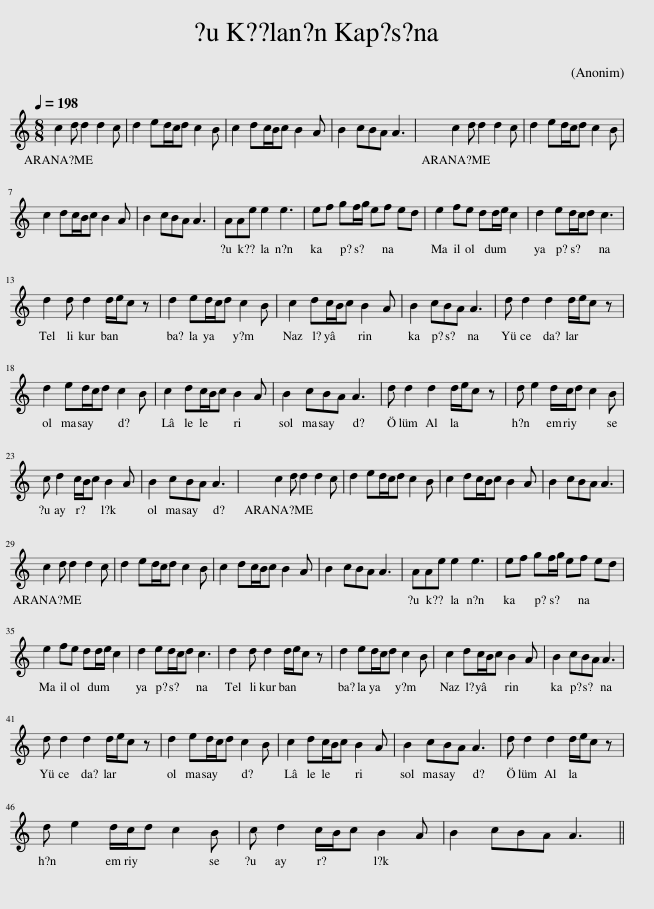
X:1
L:1/8
Q:1/4=198
M:8/8
I:linebreak $
K:C
V:1 treble
V:1
 c2 d d2 d2 c | d2 ed/c/d c2 B | c2 dc/B/c B2 A | B2 cBA A3 | c2 d d2 d2 c | %5
 d2 ed/c/d c2 B |$ c2 dc/B/c B2 A | B2 cBA A3 | AAe e2 e3 | ef gf/g/ ef ed | %10
 e2 fe dd/e/ c2 | d2 ed/c/d c3 |$ d2 d d2 d/e/c z | d2 ed/c/d c2 B | c2 dc/B/c B2 A | %15
 B2 cBA A3 | d d2 d2 d/e/c z |$ d2 ed/c/d c2 B | c2 dc/B/c B2 A | B2 cBA A3 | %20
 d d2 d2 d/e/c z | d e2 d/c/d c2 B |$ c d2 c/B/c B2 A | B2 cBA A3 | c2 d d2 d2 c | %25
 d2 ed/c/d c2 B | c2 dc/B/c B2 A | B2 cBA A3 |$ c2 d d2 d2 c | d2 ed/c/d c2 B | %30
 c2 dc/B/c B2 A | B2 cBA A3 | AAe e2 e3 | ef gf/g/ ef ed |$ e2 fe dd/e/ c2 | %35
 d2 ed/c/d c3 | d2 d d2 d/e/c z | d2 ed/c/d c2 B | c2 dc/B/c B2 A | B2 cBA A3 |$ %40
 d d2 d2 d/e/c z | d2 ed/c/d c2 B | c2 dc/B/c B2 A | B2 cBA A3 | d d2 d2 d/e/c z |$ %45
 d e2 d/c/d c2 B | c d2 c/B/c B2 A | B2 cBA A3 || %48
